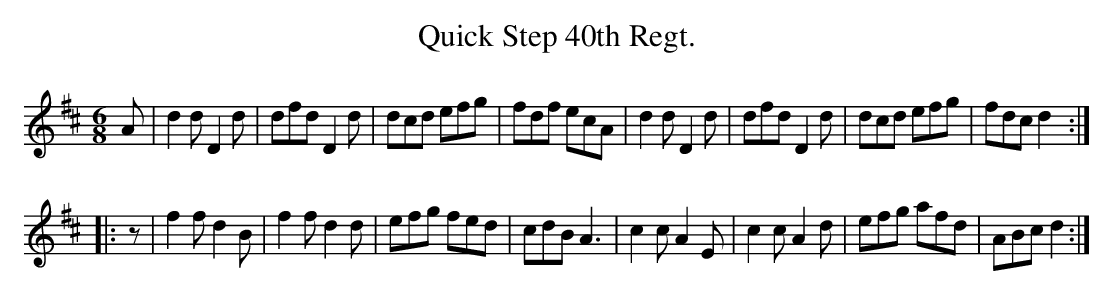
X:1
T:Quick Step 40th Regt.
M:6/8
K:D major
A|\
d2d D2d| dfd D2d| dcd efg| fdf ecA|\
d2d D2d| dfd D2d| dcd efg| fdc d2::
z|\
f2f d2B| f2f d2d| efg fed| cdB A3|\
c2c A2E| c2c A2d| efg afd| ABc d2 :|
